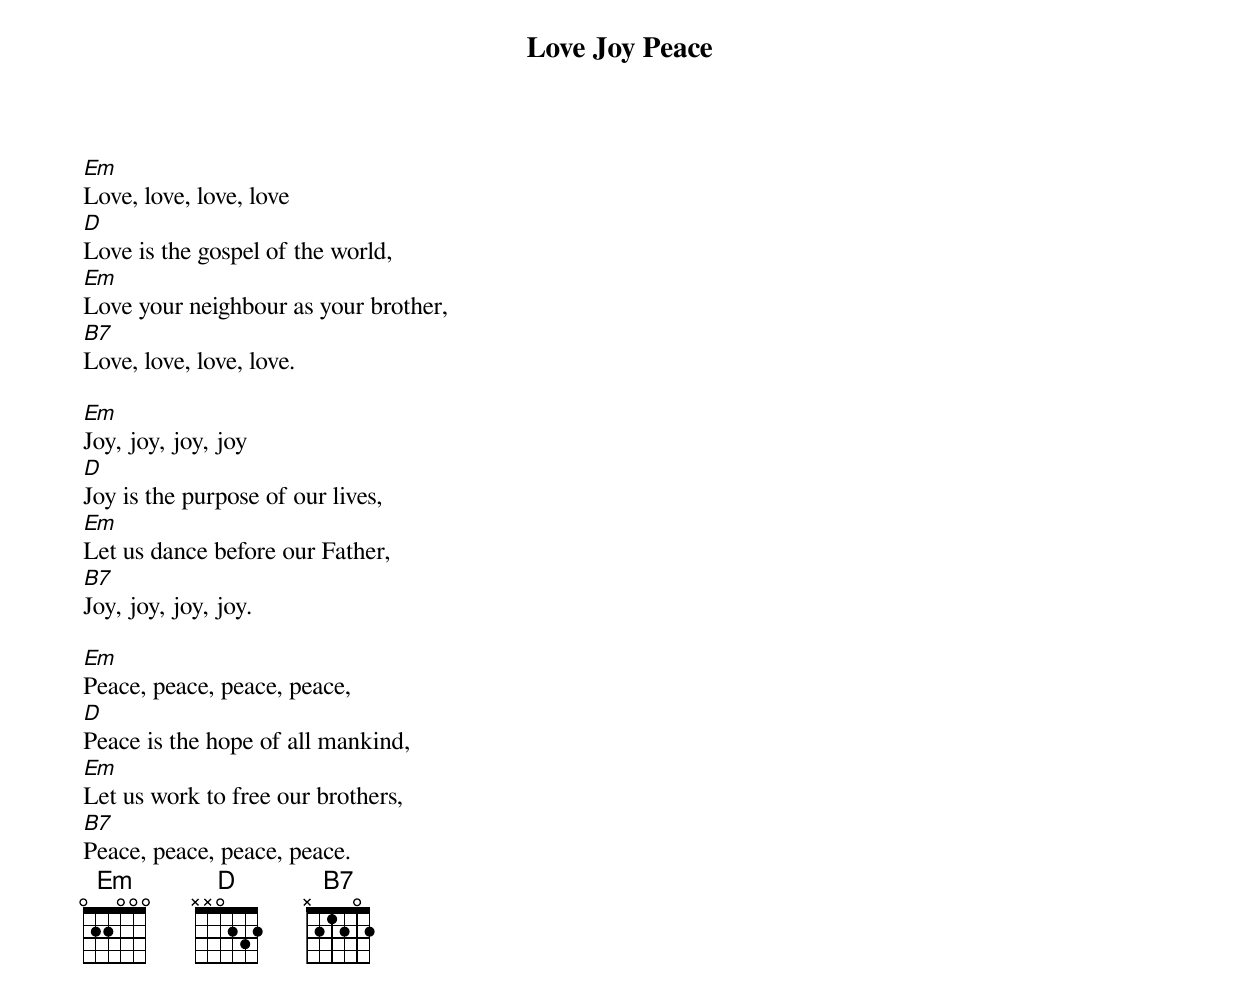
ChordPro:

{title: Love Joy Peace}
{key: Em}

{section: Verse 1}
[Em]Love, love, love, love
[D]Love is the gospel of the world,
[Em]Love your neighbour as your brother,
[B7]Love, love, love, love.

{{section: Verse 2}
[Em]Joy, joy, joy, joy
[D]Joy is the purpose of our lives,
[Em]Let us dance before our Father,
[B7]Joy, joy, joy, joy.

{{section: Verse 3}
[Em]Peace, peace, peace, peace,
[D]Peace is the hope of all mankind,
[Em]Let us work to free our brothers,
[B7]Peace, peace, peace, peace.
